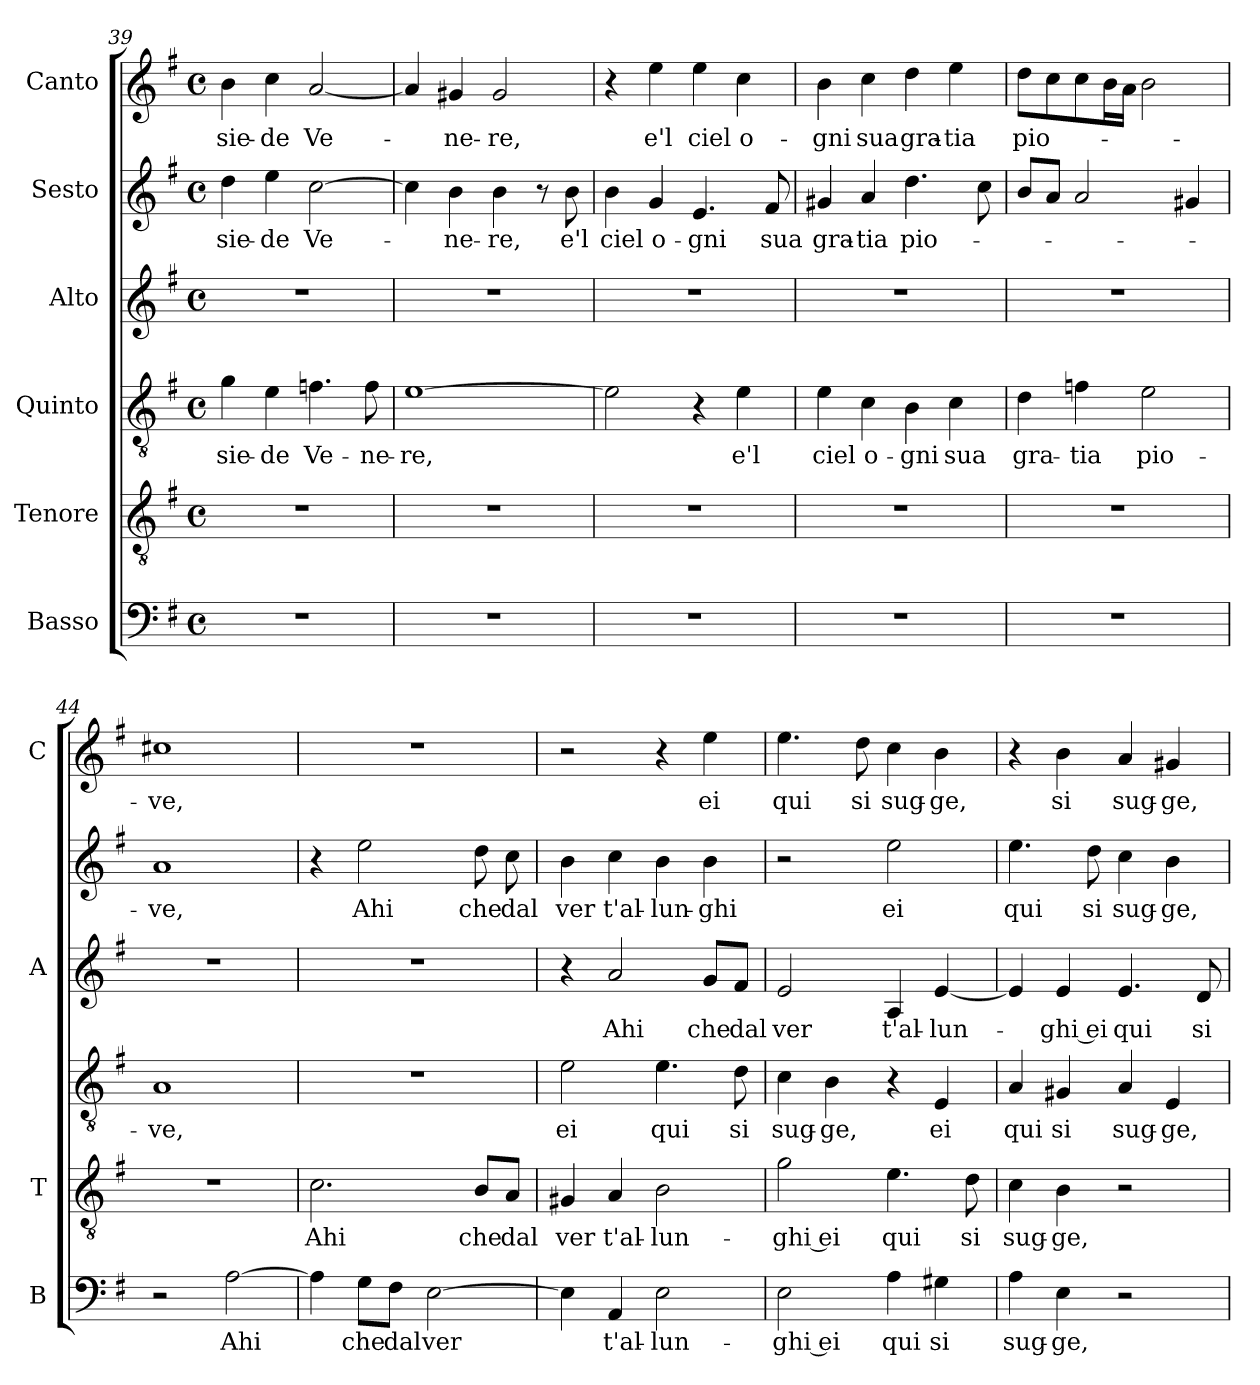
**kern	**text	**kern	**text	**kern	**text	**kern	**text	**kern	**text	**kern	**text
*part6	*part6	*part5	*part5	*part4	*part4	*part3	*part3	*part2	*part2	*part1	*part1
*staff6	*staff6	*staff5	*staff5	*staff4	*staff4	*staff3	*staff3	*staff2	*staff2	*staff1	*staff1
*I"Basso	*	*I"Tenore	*	*I"Quinto	*	*I"Alto	*	*I"Sesto	*	*I"Canto	*
*I'B	*	*I'T	*	*	*	*I'A	*	*	*	*I'C	*
*clefF4	*	*clefGv2	*	*clefGv2	*	*clefG2	*	*clefG2	*	*clefG2	*
*k[f#]	*	*k[f#]	*	*k[f#]	*	*k[f#]	*	*k[f#]	*	*k[f#]	*
*G:	*	*G:	*	*G:	*	*G:	*	*G:	*	*G:	*
*M4/4	*	*M4/4	*	*M4/4	*	*M4/4	*	*M4/4	*	*M4/4	*
*met(c)	*	*met(c)	*	*met(c)	*	*met(c)	*	*met(c)	*	*met(c)	*
=39	=39	=39	=39	=39	=39	=39	=39	=39	=39	=39	=39
!	!	!	!	!	!LO:LY:b	!	!	!	!LO:LY:b	!	!LO:LY:b
1r	.	1r	.	4g\	-sie-	1r	.	4dd\	-sie-	4b\	-sie-
!	!	!	!	!	!LO:LY:b	!	!	!	!LO:LY:b	!	!LO:LY:b
.	.	.	.	4e\	-de	.	.	4ee\	-de	4cc\	-de
!	!	!	!	!	!LO:LY:b	!	!	!	!LO:LY:b	!	!LO:LY:b
.	.	.	.	4.fn\	Ve-	.	.	[2cc\	Ve-	[2a/	Ve-
!	!	!	!	!	!LO:LY:b	!	!	!	!	!	!
.	.	.	.	8f\	-ne-	.	.	.	.	.	.
=40	=40	=40	=40	=40	=40	=40	=40	=40	=40	=40	=40
!	!	!	!	!	!LO:LY:b	!	!	!	!	!	!
1r	.	1r	.	[1e	-re,	1r	.	4cc\]	.	4a/]	.
!	!	!	!	!	!	!	!	!	!LO:LY:b	!	!LO:LY:b
.	.	.	.	.	.	.	.	4b\	-ne-	4g#X/	-ne-
!	!	!	!	!	!	!	!	!	!LO:LY:b	!	!LO:LY:b
.	.	.	.	.	.	.	.	4b\	-re,	2g#/	-re,
.	.	.	.	.	.	.	.	8r	.	.	.
!	!	!	!	!	!	!	!	!	!LO:LY:b	!	!
.	.	.	.	.	.	.	.	8b\	e'l	.	.
!!LO:LB:g=z
=41	=41	=41	=41	=41	=41	=41	=41	=41	=41	=41	=41
!	!	!	!	!	!	!	!	!	!LO:LY:b	!	!
1r	.	1r	.	2e\]	.	1r	.	4b\	ciel	4r	.
!	!	!	!	!	!	!	!	!	!LO:LY:b	!	!LO:LY:b
.	.	.	.	.	.	.	.	4g/	o-	4ee\	e'l
!	!	!	!	!	!	!	!	!	!LO:LY:b	!	!LO:LY:b
.	.	.	.	4r	.	.	.	4.e/	-gni	4ee\	ciel
!	!	!	!	!	!LO:LY:b	!	!	!	!	!	!LO:LY:b
.	.	.	.	4e\	e'l	.	.	.	.	4cc\	o-
!	!	!	!	!	!	!	!	!	!LO:LY:b	!	!
.	.	.	.	.	.	.	.	8f#/	sua	.	.
=42	=42	=42	=42	=42	=42	=42	=42	=42	=42	=42	=42
!	!	!	!	!	!LO:LY:b	!	!	!	!LO:LY:b	!	!LO:LY:b
1r	.	1r	.	4e\	ciel	1r	.	4g#X/	gra-	4b\	-gni
!	!	!	!	!	!LO:LY:b	!	!	!	!LO:LY:b	!	!LO:LY:b
.	.	.	.	4c\	o-	.	.	4a/	-tia	4cc\	sua
!	!	!	!	!	!LO:LY:b	!	!	!	!LO:LY:b	!	!LO:LY:b
.	.	.	.	4B\	-gni	.	.	4.dd\	pio-	4dd\	gra-
!	!	!	!	!	!LO:LY:b	!	!	!	!	!	!LO:LY:b
.	.	.	.	4c\	sua	.	.	.	.	4ee\	-tia
.	.	.	.	.	.	.	.	8cc\	.	.	.
=43	=43	=43	=43	=43	=43	=43	=43	=43	=43	=43	=43
!	!	!	!	!	!LO:LY:b	!	!	!	!	!	!LO:LY:b
1r	.	1r	.	4d\	gra-	1r	.	8b/L	.	8dd\L	pio-
.	.	.	.	.	.	.	.	8a/J	.	8cc\	.
!	!	!	!	!	!LO:LY:b	!	!	!	!	!	!
.	.	.	.	4fn\	-tia	.	.	2a/	.	8cc\	.
.	.	.	.	.	.	.	.	.	.	16b\L	.
.	.	.	.	.	.	.	.	.	.	16a\JJ	.
!	!	!	!	!	!LO:LY:b	!	!	!	!	!	!
.	.	.	.	2e\	pio-	.	.	.	.	2b\	.
.	.	.	.	.	.	.	.	4g#X/	.	.	.
=44	=44	=44	=44	=44	=44	=44	=44	=44	=44	=44	=44
!	!	!	!	!	!LO:LY:b	!	!	!	!LO:LY:b	!	!LO:LY:b
2r	.	1r	.	1A	-ve,	1r	.	1a	-ve,	1cc#X	-ve,
!	!LO:LY:b	!	!	!	!	!	!	!	!	!	!
[2A\	Ahi	.	.	.	.	.	.	.	.	.	.
=45	=45	=45	=45	=45	=45	=45	=45	=45	=45	=45	=45
!	!	!	!LO:LY:b	!	!	!	!	!	!	!	!
4A\]	.	2.c\	Ahi	1r	.	1r	.	4r	.	1r	.
!	!LO:LY:b	!	!	!	!	!	!	!	!LO:LY:b	!	!
8G\L	che	.	.	.	.	.	.	2ee\	Ahi	.	.
!	!LO:LY:b	!	!	!	!	!	!	!	!	!	!
8F#\J	dal	.	.	.	.	.	.	.	.	.	.
!	!LO:LY:b	!	!	!	!	!	!	!	!	!	!
[2E\	ver	.	.	.	.	.	.	.	.	.	.
!	!	!	!LO:LY:b	!	!	!	!	!	!LO:LY:b	!	!
.	.	8B/L	che	.	.	.	.	8dd\	che	.	.
!	!	!	!LO:LY:b	!	!	!	!	!	!LO:LY:b	!	!
.	.	8A/J	dal	.	.	.	.	8cc\	dal	.	.
=46	=46	=46	=46	=46	=46	=46	=46	=46	=46	=46	=46
!	!	!	!LO:LY:b	!	!LO:LY:b	!	!	!	!LO:LY:b	!	!
4E\]	.	4G#X/	ver	2e\	ei	4r	.	4b\	ver	2r	.
!	!LO:LY:b	!	!LO:LY:b	!	!	!	!LO:LY:b	!	!LO:LY:b	!	!
4AA/	t'al-	4A/	t'al-	.	.	2a/	Ahi	4cc\	t'al-	.	.
!	!LO:LY:b	!	!LO:LY:b	!	!LO:LY:b	!	!	!	!LO:LY:b	!	!
2E\	-lun-	2B\	-lun-	4.e\	qui	.	.	4b\	-lun-	4r	.
!	!	!	!	!	!	!	!LO:LY:b	!	!LO:LY:b	!	!LO:LY:b
.	.	.	.	.	.	8g/L	che	4b\	-ghi	4ee\	ei
!	!	!	!	!	!LO:LY:b	!	!LO:LY:b	!	!	!	!
.	.	.	.	8d\	si	8f#/J	dal	.	.	.	.
=47	=47	=47	=47	=47	=47	=47	=47	=47	=47	=47	=47
!	!LO:LY:b	!	!LO:LY:b	!	!LO:LY:b	!	!LO:LY:b	!	!	!	!LO:LY:b
2E\	-ghi ei	2g\	-ghi ei	4c\	sug-	2e/	ver	2r	.	4.ee\	qui
!	!	!	!	!	!LO:LY:b	!	!	!	!	!	!
.	.	.	.	4B\	-ge,	.	.	.	.	.	.
!	!	!	!	!	!	!	!	!	!	!	!LO:LY:b
.	.	.	.	.	.	.	.	.	.	8dd\	si
!	!LO:LY:b	!	!LO:LY:b	!	!	!	!LO:LY:b	!	!LO:LY:b	!	!LO:LY:b
4A\	qui	4.e\	qui	4r	.	4A/	t'al-	2ee\	ei	4cc\	sug-
!	!LO:LY:b	!	!	!	!LO:LY:b	!	!LO:LY:b	!	!	!	!LO:LY:b
4G#X\	si	.	.	4E/	ei	[4e/	-lun-	.	.	4b\	-ge,
!	!	!	!LO:LY:b	!	!	!	!	!	!	!	!
.	.	8d\	si	.	.	.	.	.	.	.	.
!!LO:LB:g=z
=48	=48	=48	=48	=48	=48	=48	=48	=48	=48	=48	=48
!	!LO:LY:b	!	!LO:LY:b	!	!LO:LY:b	!	!	!	!LO:LY:b	!	!
4A\	sug-	4c\	sug-	4A/	qui	4e/]	.	4.ee\	qui	4r	.
!	!LO:LY:b	!	!LO:LY:b	!	!LO:LY:b	!	!LO:LY:b	!	!	!	!LO:LY:b
4E\	-ge,	4B\	-ge,	4G#X/	si	4e/	-ghi ei	.	.	4b\	si
!	!	!	!	!	!	!	!	!	!LO:LY:b	!	!
.	.	.	.	.	.	.	.	8dd\	si	.	.
!	!	!	!	!	!LO:LY:b	!	!LO:LY:b	!	!LO:LY:b	!	!LO:LY:b
2r	.	2r	.	4A/	sug-	4.e/	qui	4cc\	sug-	4a/	sug-
!	!	!	!	!	!LO:LY:b	!	!	!	!LO:LY:b	!	!LO:LY:b
.	.	.	.	4E/	-ge,	.	.	4b\	-ge,	4g#X/	-ge,
!	!	!	!	!	!	!	!LO:LY:b	!	!	!	!
.	.	.	.	.	.	8d/	si	.	.	.	.
=	=	=	=	=	=	=	=	=	=	=	=
*-	*-	*-	*-	*-	*-	*-	*-	*-	*-	*-	*-
